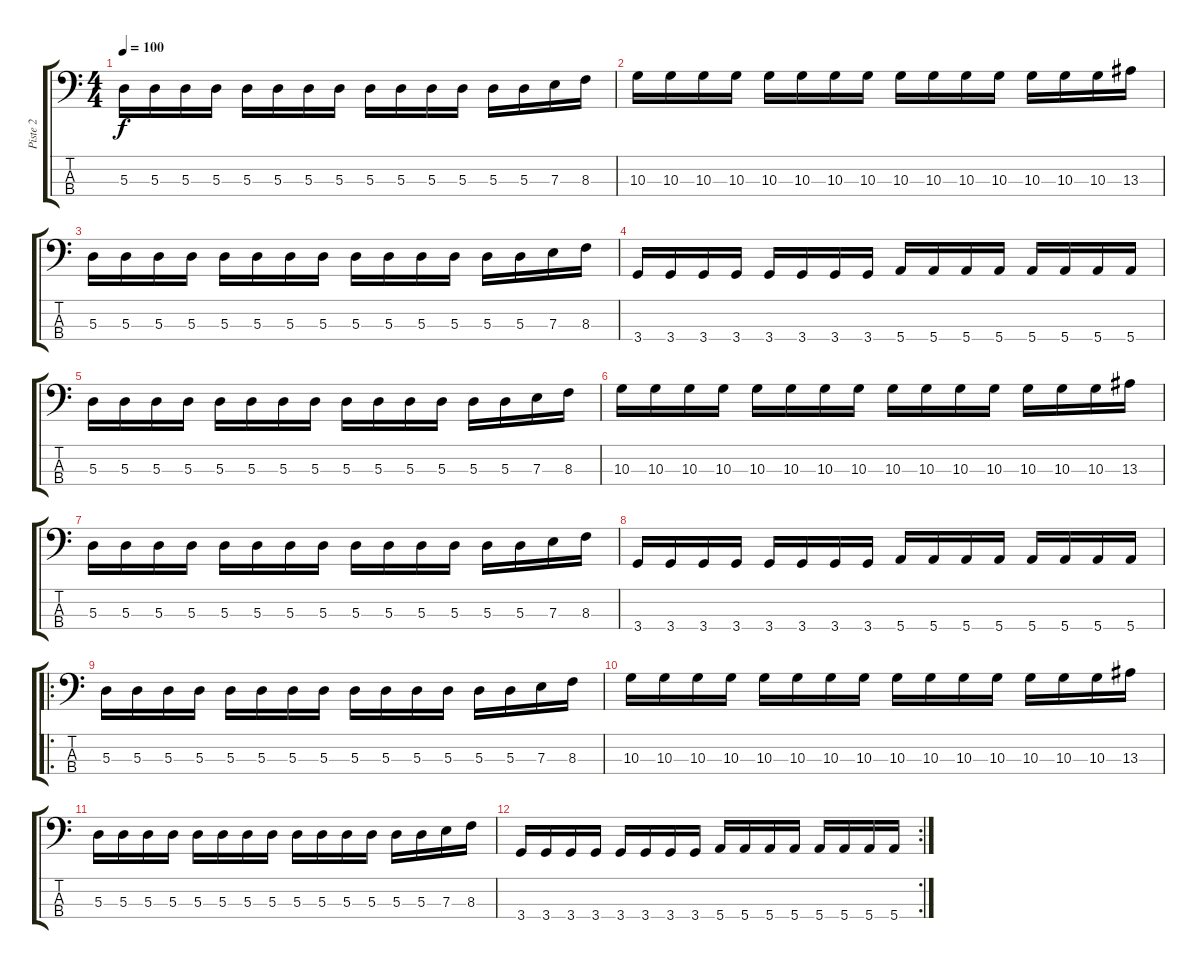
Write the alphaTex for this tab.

\track ("Piste 2" "Piste 2") {instrument synthbass1}
\staff {score tabs}
\tuning (G2 D2 A1 E1) {hide}
\ts (4 4)
\tempo 100
\clef f4
\ks c
5.3.16{dy f} 5.3.16 5.3.16 5.3.16 5.3.16 5.3.16 5.3.16 5.3.16 5.3.16 5.3.16 5.3.16 5.3.16 5.3.16 5.3.16 7.3.16 8.3.16 |
10.3.16 10.3.16 10.3.16 10.3.16 10.3.16 10.3.16 10.3.16 10.3.16 10.3.16 10.3.16 10.3.16 10.3.16 10.3.16 10.3.16 10.3.16 13.3.16 |
5.3.16 5.3.16 5.3.16 5.3.16 5.3.16 5.3.16 5.3.16 5.3.16 5.3.16 5.3.16 5.3.16 5.3.16 5.3.16 5.3.16 7.3.16 8.3.16 |
3.4.16 3.4.16 3.4.16 3.4.16 3.4.16 3.4.16 3.4.16 3.4.16 5.4.16 5.4.16 5.4.16 5.4.16 5.4.16 5.4.16 5.4.16 5.4.16 |
5.3.16 5.3.16 5.3.16 5.3.16 5.3.16 5.3.16 5.3.16 5.3.16 5.3.16 5.3.16 5.3.16 5.3.16 5.3.16 5.3.16 7.3.16 8.3.16 |
10.3.16 10.3.16 10.3.16 10.3.16 10.3.16 10.3.16 10.3.16 10.3.16 10.3.16 10.3.16 10.3.16 10.3.16 10.3.16 10.3.16 10.3.16 13.3.16 |
5.3.16 5.3.16 5.3.16 5.3.16 5.3.16 5.3.16 5.3.16 5.3.16 5.3.16 5.3.16 5.3.16 5.3.16 5.3.16 5.3.16 7.3.16 8.3.16 |
3.4.16 3.4.16 3.4.16 3.4.16 3.4.16 3.4.16 3.4.16 3.4.16 5.4.16 5.4.16 5.4.16 5.4.16 5.4.16 5.4.16 5.4.16 5.4.16 |
\ro
5.3.16 5.3.16 5.3.16 5.3.16 5.3.16 5.3.16 5.3.16 5.3.16 5.3.16 5.3.16 5.3.16 5.3.16 5.3.16 5.3.16 7.3.16 8.3.16 |
10.3.16 10.3.16 10.3.16 10.3.16 10.3.16 10.3.16 10.3.16 10.3.16 10.3.16 10.3.16 10.3.16 10.3.16 10.3.16 10.3.16 10.3.16 13.3.16 |
5.3.16 5.3.16 5.3.16 5.3.16 5.3.16 5.3.16 5.3.16 5.3.16 5.3.16 5.3.16 5.3.16 5.3.16 5.3.16 5.3.16 7.3.16 8.3.16 |
\rc 2
3.4.16 3.4.16 3.4.16 3.4.16 3.4.16 3.4.16 3.4.16 3.4.16 5.4.16 5.4.16 5.4.16 5.4.16 5.4.16 5.4.16 5.4.16 5.4.16
